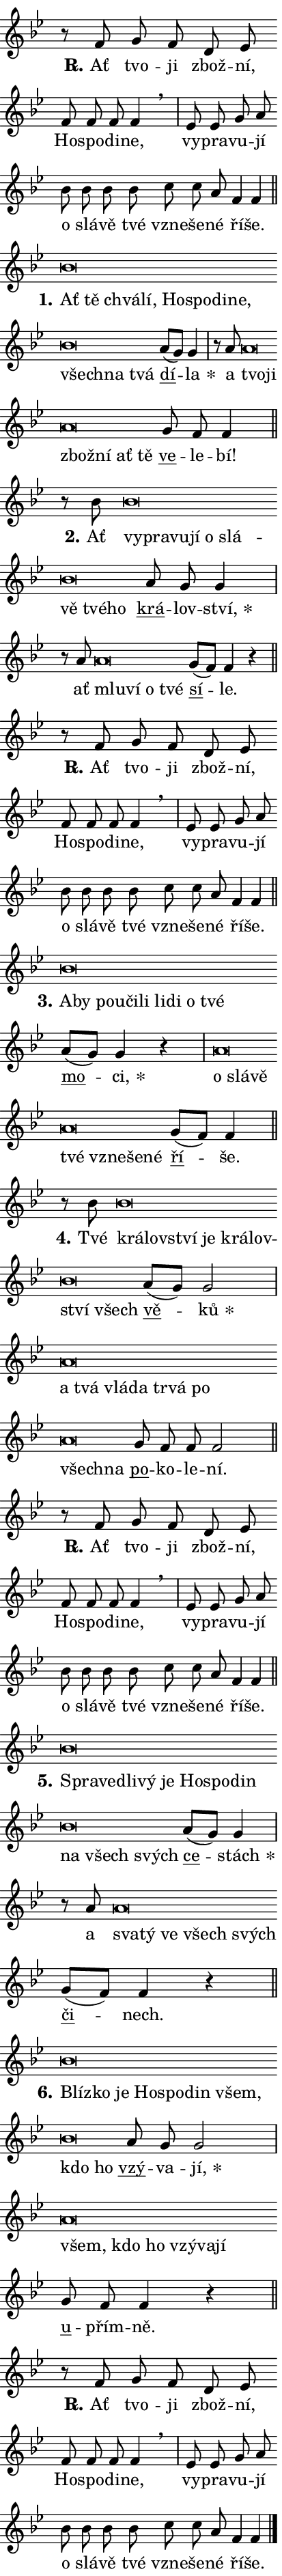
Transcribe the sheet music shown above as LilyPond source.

\version "2.24.0"
\header { tagline = "" }
\paper {
  indent = 0\cm
  top-margin = 0\cm
  right-margin = 0.13\cm % to fit lyric hyphens
  bottom-margin = 0\cm
  left-margin = 0\cm
  paper-width = 7\cm
  page-breaking = #ly:one-page-breaking
  system-system-spacing.basic-distance = #11
  score-system-spacing.basic-distance = #11
  ragged-last = ##f
}


%% Author: Thomas Morley
%% https://lists.gnu.org/archive/html/lilypond-user/2020-05/msg00002.html
#(define (line-position grob)
"Returns position of @var[grob} in current system:
   @code{'start}, if at first time-step
   @code{'end}, if at last time-step
   @code{'middle} otherwise
"
  (let* ((col (ly:item-get-column grob))
         (ln (ly:grob-object col 'left-neighbor))
         (rn (ly:grob-object col 'right-neighbor))
         (col-to-check-left (if (ly:grob? ln) ln col))
         (col-to-check-right (if (ly:grob? rn) rn col))
         (break-dir-left
           (and
             (ly:grob-property col-to-check-left 'non-musical #f)
             (ly:item-break-dir col-to-check-left)))
         (break-dir-right
           (and
             (ly:grob-property col-to-check-right 'non-musical #f)
             (ly:item-break-dir col-to-check-right))))
        (cond ((eqv? 1 break-dir-left) 'start)
              ((eqv? -1 break-dir-right) 'end)
              (else 'middle))))

#(define (tranparent-at-line-position vctor)
  (lambda (grob)
  "Relying on @code{line-position} select the relevant enry from @var{vctor}.
Used to determine transparency,"
    (case (line-position grob)
      ((end) (not (vector-ref vctor 0)))
      ((middle) (not (vector-ref vctor 1)))
      ((start) (not (vector-ref vctor 2))))))

noteHeadBreakVisibility =
#(define-music-function (break-visibility)(vector?)
"Makes @code{NoteHead}s transparent relying on @var{break-visibility}"
#{
  \override NoteHead.transparent =
    #(tranparent-at-line-position break-visibility)
#})

#(define delete-ledgers-for-transparent-note-heads
  (lambda (grob)
    "Reads whether a @code{NoteHead} is transparent.
If so this @code{NoteHead} is removed from @code{'note-heads} from
@var{grob}, which is supposed to be @code{LedgerLineSpanner}.
As a result ledgers are not printed for this @code{NoteHead}"
    (let* ((nhds-array (ly:grob-object grob 'note-heads))
           (nhds-list
             (if (ly:grob-array? nhds-array)
                 (ly:grob-array->list nhds-array)
                 '()))
           ;; Relies on the transparent-property being done before
           ;; Staff.LedgerLineSpanner.after-line-breaking is executed.
           ;; This is fragile ...
           (to-keep
             (remove
               (lambda (nhd)
                 (ly:grob-property nhd 'transparent #f))
               nhds-list)))
      ;; TODO find a better method to iterate over grob-arrays, similiar
      ;; to filter/remove etc for lists
      ;; For now rebuilt from scratch
      (set! (ly:grob-object grob 'note-heads)  '())
      (for-each
        (lambda (nhd)
          (ly:pointer-group-interface::add-grob grob 'note-heads nhd))
        to-keep))))

squashNotes = {
  \override NoteHead.X-extent = #'(-0.2 . 0.2)
  \override NoteHead.Y-extent = #'(-0.75 . 0)
  \override NoteHead.stencil =
    #(lambda (grob)
       (let ((pos (ly:grob-property grob 'staff-position)))
         (begin
           (if (< pos -7) (display "ERROR: Lower brevis then expected\n") (display "OK: Expected brevis position\n"))
           (if (<= pos -6) ly:text-interface::print ly:note-head::print))))
}
unSquashNotes = {
  \revert NoteHead.X-extent
  \revert NoteHead.Y-extent
  \revert NoteHead.stencil
}

hideNotes = \noteHeadBreakVisibility #begin-of-line-visible
unHideNotes = \noteHeadBreakVisibility #all-visible

% work-around for resetting accidentals
% https://lilypond.org/doc/v2.23/Documentation/notation/displaying-rhythms#unmetered-music
cadenzaMeasure = {
  \cadenzaOff
  \partial 1024 s1024
  \cadenzaOn
}

#(define-markup-command (accent layout props text) (markup?)
  "Underline accented syllable"
  (interpret-markup layout props
    #{\markup \override #'(offset . 4.3) \underline { #text }#}))

responsum = \markup \concat {
  "R" \hspace #-1.05 \path #0.1 #'((moveto 0 0.07) (lineto 0.9 0.8)) \hspace #0.05 "."
}

spaceSize = #0.6828661417322834 % exact space size for TeX Gyre Schola

\layout {
  \context {
    \Staff
    \remove "Time_signature_engraver"
    \override LedgerLineSpanner.after-line-breaking = #delete-ledgers-for-transparent-note-heads
  }
  \context {
    \Lyrics {
      \override LyricSpace.minimum-distance = \spaceSize
      \override LyricText.font-name = #"TeX Gyre Schola"
      \override LyricText.font-size = 1
      \override StanzaNumber.font-name = #"TeX Gyre Schola Bold"
      \override StanzaNumber.font-size = 1
    }
  }
  \context {
    \Score 
    \override NoteHead.text =
      #(lambda (grob) 
        (let ((pos (ly:grob-property grob 'staff-position)))
          #{\markup {
            \combine
              \halign #-0.55 \raise #(if (= pos -6) 0 0.5) \override #'(thickness . 2) \draw-line #'(3.2 . 0)
              \musicglyph "noteheads.sM1"
          }#}))
  }
}

% magnetic-lyrics.ily
%
%   written by
%     Jean Abou Samra <jean@abou-samra.fr>
%     Werner Lemberg <wl@gnu.org>
%
%   adapted by
%     Jiri Hon <jiri.hon@gmail.com>
%
% Version 2022-Apr-15

% https://www.mail-archive.com/lilypond-user@gnu.org/msg149350.html

#(define (Left_hyphen_pointer_engraver context)
   "Collect syllable-hyphen-syllable occurrences in lyrics and store
them in properties.  This engraver only looks to the left.  For
example, if the lyrics input is @code{foo -- bar}, it does the
following.

@itemize @bullet
@item
Set the @code{text} property of the @code{LyricHyphen} grob between
@q{foo} and @q{bar} to @code{foo}.

@item
Set the @code{left-hyphen} property of the @code{LyricText} grob with
text @q{foo} to the @code{LyricHyphen} grob between @q{foo} and
@q{bar}.
@end itemize

Use this auxiliary engraver in combination with the
@code{lyric-@/text::@/apply-@/magnetic-@/offset!} hook."
   (let ((hyphen #f)
         (text #f))
     (make-engraver
      (acknowledgers
       ((lyric-syllable-interface engraver grob source-engraver)
        (set! text grob)))
      (end-acknowledgers
       ((lyric-hyphen-interface engraver grob source-engraver)
        ;(when (not (grob::has-interface grob 'lyric-space-interface))
          (set! hyphen grob)));)
      ((stop-translation-timestep engraver)
       (when (and text hyphen)
         (ly:grob-set-object! text 'left-hyphen hyphen))
       (set! text #f)
       (set! hyphen #f)))))

#(define (lyric-text::apply-magnetic-offset! grob)
   "If the space between two syllables is less than the value in
property @code{LyricText@/.details@/.squash-threshold}, move the right
syllable to the left so that it gets concatenated with the left
syllable.

Use this function as a hook for
@code{LyricText@/.after-@/line-@/breaking} if the
@code{Left_@/hyphen_@/pointer_@/engraver} is active."
   (let ((hyphen (ly:grob-object grob 'left-hyphen #f)))
     (when hyphen
       (let ((left-text (ly:spanner-bound hyphen LEFT)))
         (when (grob::has-interface left-text 'lyric-syllable-interface)
           (let* ((common (ly:grob-common-refpoint grob left-text X))
                  (this-x-ext (ly:grob-extent grob common X))
                  (left-x-ext
                   (begin
                     ;; Trigger magnetism for left-text.
                     (ly:grob-property left-text 'after-line-breaking)
                     (ly:grob-extent left-text common X)))
                  ;; `delta` is the gap width between two syllables.
                  (delta (- (interval-start this-x-ext)
                            (interval-end left-x-ext)))
                  (details (ly:grob-property grob 'details))
                  (threshold (assoc-get 'squash-threshold details 0.2)))
             (when (< delta threshold)
               (let* (;; We have to manipulate the input text so that
                      ;; ligatures crossing syllable boundaries are not
                      ;; disabled.  For languages based on the Latin
                      ;; script this is essentially a beautification.
                      ;; However, for non-Western scripts it can be a
                      ;; necessity.
                      (lt (ly:grob-property left-text 'text))
                      (rt (ly:grob-property grob 'text))
                      (is-space (grob::has-interface hyphen 'lyric-space-interface))
                      (space (if is-space " " ""))
                      (extra-delta (if is-space spaceSize 0))
                      ;; Append new syllable.
                      (ltrt-space (if (and (string? lt) (string? rt))
                                (string-append lt space rt)
                                (make-concat-markup (list lt space rt))))
                      ;; Right-align `ltrt` to the right side.
                      (ltrt-space-markup (grob-interpret-markup
                               grob
                               (make-translate-markup
                                (cons (interval-length this-x-ext) 0)
                                (make-right-align-markup ltrt-space)))))
                 (begin
                   ;; Don't print `left-text`.
                   (ly:grob-set-property! left-text 'stencil #f)
                   ;; Set text and stencil (which holds all collected
                   ;; syllables so far) and shift it to the left.
                   (ly:grob-set-property! grob 'text ltrt-space)
                   (ly:grob-set-property! grob 'stencil ltrt-space-markup)
                   (ly:grob-translate-axis! grob (- (- delta extra-delta)) X))))))))))


#(define (lyric-hyphen::displace-bounds-first grob)
   ;; Make very sure this callback isn't triggered too early.
   (let ((left (ly:spanner-bound grob LEFT))
         (right (ly:spanner-bound grob RIGHT)))
     (ly:grob-property left 'after-line-breaking)
     (ly:grob-property right 'after-line-breaking)
     (ly:lyric-hyphen::print grob)))

squashThreshold = #0.4

\layout {
  \context {
    \Lyrics
    \consists #Left_hyphen_pointer_engraver
    \override LyricText.after-line-breaking =
      #lyric-text::apply-magnetic-offset!
    \override LyricHyphen.stencil = #lyric-hyphen::displace-bounds-first
    \override LyricText.details.squash-threshold = \squashThreshold
    \override LyricHyphen.minimum-distance = 0
    \override LyricHyphen.minimum-length = \squashThreshold
  }
}

squashText = \override LyricText.details.squash-threshold = 9999
unSquashText = \override LyricText.details.squash-threshold = \squashThreshold

leftText = \override LyricText.self-alignment-X = #LEFT
unLeftText = \revert LyricText.self-alignment-X

starOffset = #(lambda (grob) 
                (let ((x_offset (ly:self-alignment-interface::aligned-on-x-parent grob)))
                  (if (= x_offset 0) 0 (+ x_offset 1.2))))

star = #(define-music-function (syllable)(string?)
"Append star separator at the end of a syllable"
#{
  \once \override LyricText.X-offset = #starOffset
  \lyricmode { \markup {
    #syllable
    \override #'((font-name . "TeX Gyre Schola Bold")) \hspace #0.2 \lower #0.65 \larger "*"
  } }
#})

starAccent = #(define-music-function (syllable)(string?)
"Append star separator at the end of a syllable and make accent"
#{
  \once \override LyricText.X-offset = #starOffset
  \lyricmode { \markup {
    \accent #syllable
    \override #'((font-name . "TeX Gyre Schola Bold")) \hspace #0.2 \lower #0.65 \larger "*"
  } }
#})

breath = #(define-music-function (syllable)(string?)
"Append breathing indicator at the end of a syllable"
#{
  \lyricmode { \markup { #syllable "+" } }
#})

optionalBreath = #(define-music-function (syllable)(string?)
"Append optional breathing indicator at the end of a syllable"
#{
  \lyricmode { \markup { #syllable "(+)" } }
#})


\score {
    <<
        \new Voice = "melody" { \cadenzaOn \key bes \major \relative { r8 f' g f d es \bar "" f f f f4 \breathe \cadenzaMeasure \bar "|" es8 es \bar "" g a \bar "" bes bes bes bes \bar "" c c a f4 f \cadenzaMeasure \bar "||" \break } }
        \new Lyrics \lyricsto "melody" { \lyricmode { \set stanza = \responsum
Ať tvo -- ji zbož -- ní, Ho -- spo -- di -- ne, vy -- pra -- vu -- jí o slá -- vě tvé vzne -- še -- né ří -- še. } }
    >>
    \layout {}
}

\score {
    <<
        \new Voice = "melody" { \cadenzaOn \key bes \major \relative { \squashNotes bes'\breve*1/16 \hideNotes \breve*1/16 \bar "" \breve*1/16 \bar "" \breve*1/16 \bar "" \breve*1/16 \bar "" \breve*1/16 \bar "" \breve*1/16 \bar "" \breve*1/16 \bar "" \breve*1/16 \bar "" \breve*1/16 \breve*1/16 \bar "" \unHideNotes \unSquashNotes \bar "" a8[( g)] g4 \cadenzaMeasure \bar "|" r8 a8 \squashNotes a\breve*1/16 \hideNotes \breve*1/16 \bar "" \breve*1/16 \bar "" \breve*1/16 \bar "" \breve*1/16 \breve*1/16 \bar "" \unHideNotes \unSquashNotes \bar "" g8 f f4 \cadenzaMeasure \bar "||" \break } }
        \new Lyrics \lyricsto "melody" { \lyricmode { \set stanza = "1."
\leftText Ať \squashText tě chvá -- lí, Ho -- spo -- di -- ne, všech -- na tvá \unLeftText \unSquashText \markup \accent dí -- \star la a \leftText tvo -- \squashText ji zbož -- ní ať tě \unLeftText \unSquashText \markup \accent ve -- le -- bí! } }
    >>
    \layout {}
}

\score {
    <<
        \new Voice = "melody" { \cadenzaOn \key bes \major \relative { r8 bes'8 \squashNotes bes\breve*1/16 \hideNotes \breve*1/16 \bar "" \breve*1/16 \bar "" \breve*1/16 \bar "" \breve*1/16 \bar "" \breve*1/16 \bar "" \breve*1/16 \bar "" \breve*1/16 \breve*1/16 \bar "" \unHideNotes \unSquashNotes \bar "" a8 g g4 \cadenzaMeasure \bar "|" r8 a8 \squashNotes a\breve*1/16 \hideNotes \breve*1/16 \bar "" \breve*1/16 \breve*1/16 \bar "" \unHideNotes \unSquashNotes \bar "" g8[( f)] f4 r \cadenzaMeasure \bar "||" \break } }
        \new Lyrics \lyricsto "melody" { \lyricmode { \set stanza = "2."
Ať \leftText vy -- \squashText pra -- vu -- jí o slá -- vě tvé -- ho \unLeftText \unSquashText \markup \accent krá -- lov -- \star ství, ať \leftText mlu -- \squashText ví o tvé \unLeftText \unSquashText \markup \accent sí -- le. } }
    >>
    \layout {}
}

\score {
    <<
        \new Voice = "melody" { \cadenzaOn \key bes \major \relative { r8 f' g f d es \bar "" f f f f4 \breathe \cadenzaMeasure \bar "|" es8 es \bar "" g a \bar "" bes bes bes bes \bar "" c c a f4 f \cadenzaMeasure \bar "||" \break } }
        \new Lyrics \lyricsto "melody" { \lyricmode { \set stanza = \responsum
Ať tvo -- ji zbož -- ní, Ho -- spo -- di -- ne, vy -- pra -- vu -- jí o slá -- vě tvé vzne -- še -- né ří -- še. } }
    >>
    \layout {}
}

\score {
    <<
        \new Voice = "melody" { \cadenzaOn \key bes \major \relative { \squashNotes bes'\breve*1/16 \hideNotes \breve*1/16 \bar "" \breve*1/16 \bar "" \breve*1/16 \bar "" \breve*1/16 \bar "" \breve*1/16 \bar "" \breve*1/16 \bar "" \breve*1/16 \bar "" \breve*1/16 \breve*1/16 \bar "" \unHideNotes \unSquashNotes \bar "" a8[( g)] g4 r \cadenzaMeasure \bar "|" \squashNotes a\breve*1/16 \hideNotes \breve*1/16 \bar "" \breve*1/16 \bar "" \breve*1/16 \bar "" \breve*1/16 \bar "" \breve*1/16 \breve*1/16 \bar "" \unHideNotes \unSquashNotes \bar "" g8[( f)] f4 \cadenzaMeasure \bar "||" \break } }
        \new Lyrics \lyricsto "melody" { \lyricmode { \set stanza = "3."
\leftText A -- \squashText by po -- u -- či -- li li -- di o tvé \unLeftText \unSquashText \markup \accent mo -- \star ci, \leftText o \squashText slá -- vě tvé vzne -- še -- né \unLeftText \unSquashText \markup \accent ří -- še. } }
    >>
    \layout {}
}

\score {
    <<
        \new Voice = "melody" { \cadenzaOn \key bes \major \relative { r8 bes'8 \squashNotes bes\breve*1/16 \hideNotes \breve*1/16 \bar "" \breve*1/16 \bar "" \breve*1/16 \bar "" \breve*1/16 \bar "" \breve*1/16 \bar "" \breve*1/16 \breve*1/16 \bar "" \unHideNotes \unSquashNotes \bar "" a8[( g)] g2 \cadenzaMeasure \bar "|" \squashNotes a\breve*1/16 \hideNotes \breve*1/16 \bar "" \breve*1/16 \bar "" \breve*1/16 \bar "" \breve*1/16 \bar "" \breve*1/16 \bar "" \breve*1/16 \bar "" \breve*1/16 \breve*1/16 \bar "" \unHideNotes \unSquashNotes \bar "" g8 f f f2 \cadenzaMeasure \bar "||" \break } }
        \new Lyrics \lyricsto "melody" { \lyricmode { \set stanza = "4."
Tvé \leftText krá -- \squashText lov -- ství je krá -- lov -- ství všech \unLeftText \unSquashText \markup \accent vě -- \star ků \leftText a \squashText tvá vlá -- da tr -- vá po všech -- na \unLeftText \unSquashText \markup \accent po -- ko -- le -- ní. } }
    >>
    \layout {}
}

\score {
    <<
        \new Voice = "melody" { \cadenzaOn \key bes \major \relative { r8 f' g f d es \bar "" f f f f4 \breathe \cadenzaMeasure \bar "|" es8 es \bar "" g a \bar "" bes bes bes bes \bar "" c c a f4 f \cadenzaMeasure \bar "||" \break } }
        \new Lyrics \lyricsto "melody" { \lyricmode { \set stanza = \responsum
Ať tvo -- ji zbož -- ní, Ho -- spo -- di -- ne, vy -- pra -- vu -- jí o slá -- vě tvé vzne -- še -- né ří -- še. } }
    >>
    \layout {}
}

\score {
    <<
        \new Voice = "melody" { \cadenzaOn \key bes \major \relative { \squashNotes bes'\breve*1/16 \hideNotes \breve*1/16 \bar "" \breve*1/16 \bar "" \breve*1/16 \bar "" \breve*1/16 \bar "" \breve*1/16 \bar "" \breve*1/16 \bar "" \breve*1/16 \bar "" \breve*1/16 \bar "" \breve*1/16 \breve*1/16 \bar "" \unHideNotes \unSquashNotes \bar "" a8[( g)] g4 \cadenzaMeasure \bar "|" r8 a8 \squashNotes a\breve*1/16 \hideNotes \breve*1/16 \bar "" \breve*1/16 \bar "" \breve*1/16 \breve*1/16 \bar "" \unHideNotes \unSquashNotes \bar "" g8[( f)] f4 r \cadenzaMeasure \bar "||" \break } }
        \new Lyrics \lyricsto "melody" { \lyricmode { \set stanza = "5."
\leftText Spra -- \squashText ve -- dli -- vý je Ho -- spo -- din na všech svých \unLeftText \unSquashText \markup \accent ce -- \star stách a \leftText sva -- \squashText tý ve všech svých \unLeftText \unSquashText \markup \accent či -- nech. } }
    >>
    \layout {}
}

\score {
    <<
        \new Voice = "melody" { \cadenzaOn \key bes \major \relative { \squashNotes bes'\breve*1/16 \hideNotes \breve*1/16 \bar "" \breve*1/16 \bar "" \breve*1/16 \bar "" \breve*1/16 \bar "" \breve*1/16 \bar "" \breve*1/16 \bar "" \breve*1/16 \breve*1/16 \bar "" \unHideNotes \unSquashNotes \bar "" a8 g g2 \cadenzaMeasure \bar "|" \squashNotes a\breve*1/16 \hideNotes \breve*1/16 \bar "" \breve*1/16 \bar "" \breve*1/16 \bar "" \breve*1/16 \breve*1/16 \bar "" \unHideNotes \unSquashNotes \bar "" g8 f f4 r \cadenzaMeasure \bar "||" \break } }
        \new Lyrics \lyricsto "melody" { \lyricmode { \set stanza = "6."
\leftText Blíz -- \squashText ko je Ho -- spo -- din všem, kdo ho \unLeftText \unSquashText \markup \accent vzý -- va -- \star jí, \leftText všem, \squashText kdo ho vzý -- va -- jí \unLeftText \unSquashText \markup \accent u -- přím -- ně. } }
    >>
    \layout {}
}

\score {
    <<
        \new Voice = "melody" { \cadenzaOn \key bes \major \relative { r8 f' g f d es \bar "" f f f f4 \breathe \cadenzaMeasure \bar "|" es8 es \bar "" g a \bar "" bes bes bes bes \bar "" c c a f4 f \cadenzaMeasure \bar "||" \break } \bar "|." }
        \new Lyrics \lyricsto "melody" { \lyricmode { \set stanza = \responsum
Ať tvo -- ji zbož -- ní, Ho -- spo -- di -- ne, vy -- pra -- vu -- jí o slá -- vě tvé vzne -- še -- né ří -- še. } }
    >>
    \layout {}
}
